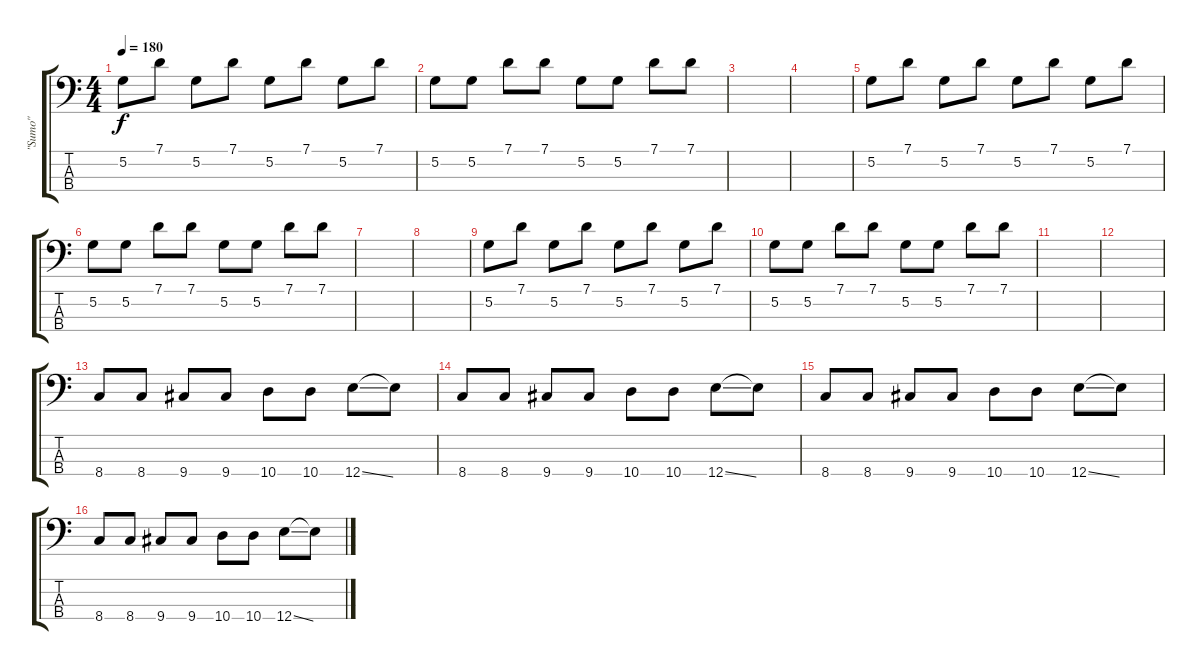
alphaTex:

\track ("\"Sumo\"" "\"Sumo\"") {instrument electricbassfinger}
\staff {score tabs}
\tuning (G2 D2 A1 E1) {hide}
\ts (4 4)
\tempo 180
\clef f4
\ks c
5.2.8{dy f} 7.1.8 5.2.8 7.1.8 5.2.8 7.1.8 5.2.8 7.1.8 |
5.2.8 5.2.8 7.1.8 7.1.8 5.2.8 5.2.8 7.1.8 7.1.8 |
|
|
5.2.8 7.1.8 5.2.8 7.1.8 5.2.8 7.1.8 5.2.8 7.1.8 |
5.2.8 5.2.8 7.1.8 7.1.8 5.2.8 5.2.8 7.1.8 7.1.8 |
|
|
5.2.8 7.1.8 5.2.8 7.1.8 5.2.8 7.1.8 5.2.8 7.1.8 |
5.2.8 5.2.8 7.1.8 7.1.8 5.2.8 5.2.8 7.1.8 7.1.8 |
|
|
8.4.8 8.4.8 9.4.8 9.4.8 10.4.8 10.4.8 12.4{ss}.8 12.4{t}.8 |
8.4.8 8.4.8 9.4.8 9.4.8 10.4.8 10.4.8 12.4{ss}.8 12.4{t}.8 |
8.4.8 8.4.8 9.4.8 9.4.8 10.4.8 10.4.8 12.4{ss}.8 12.4{t}.8 |
8.4.8 8.4.8 9.4.8 9.4.8 10.4.8 10.4.8 12.4{ss}.8 12.4{t}.8
